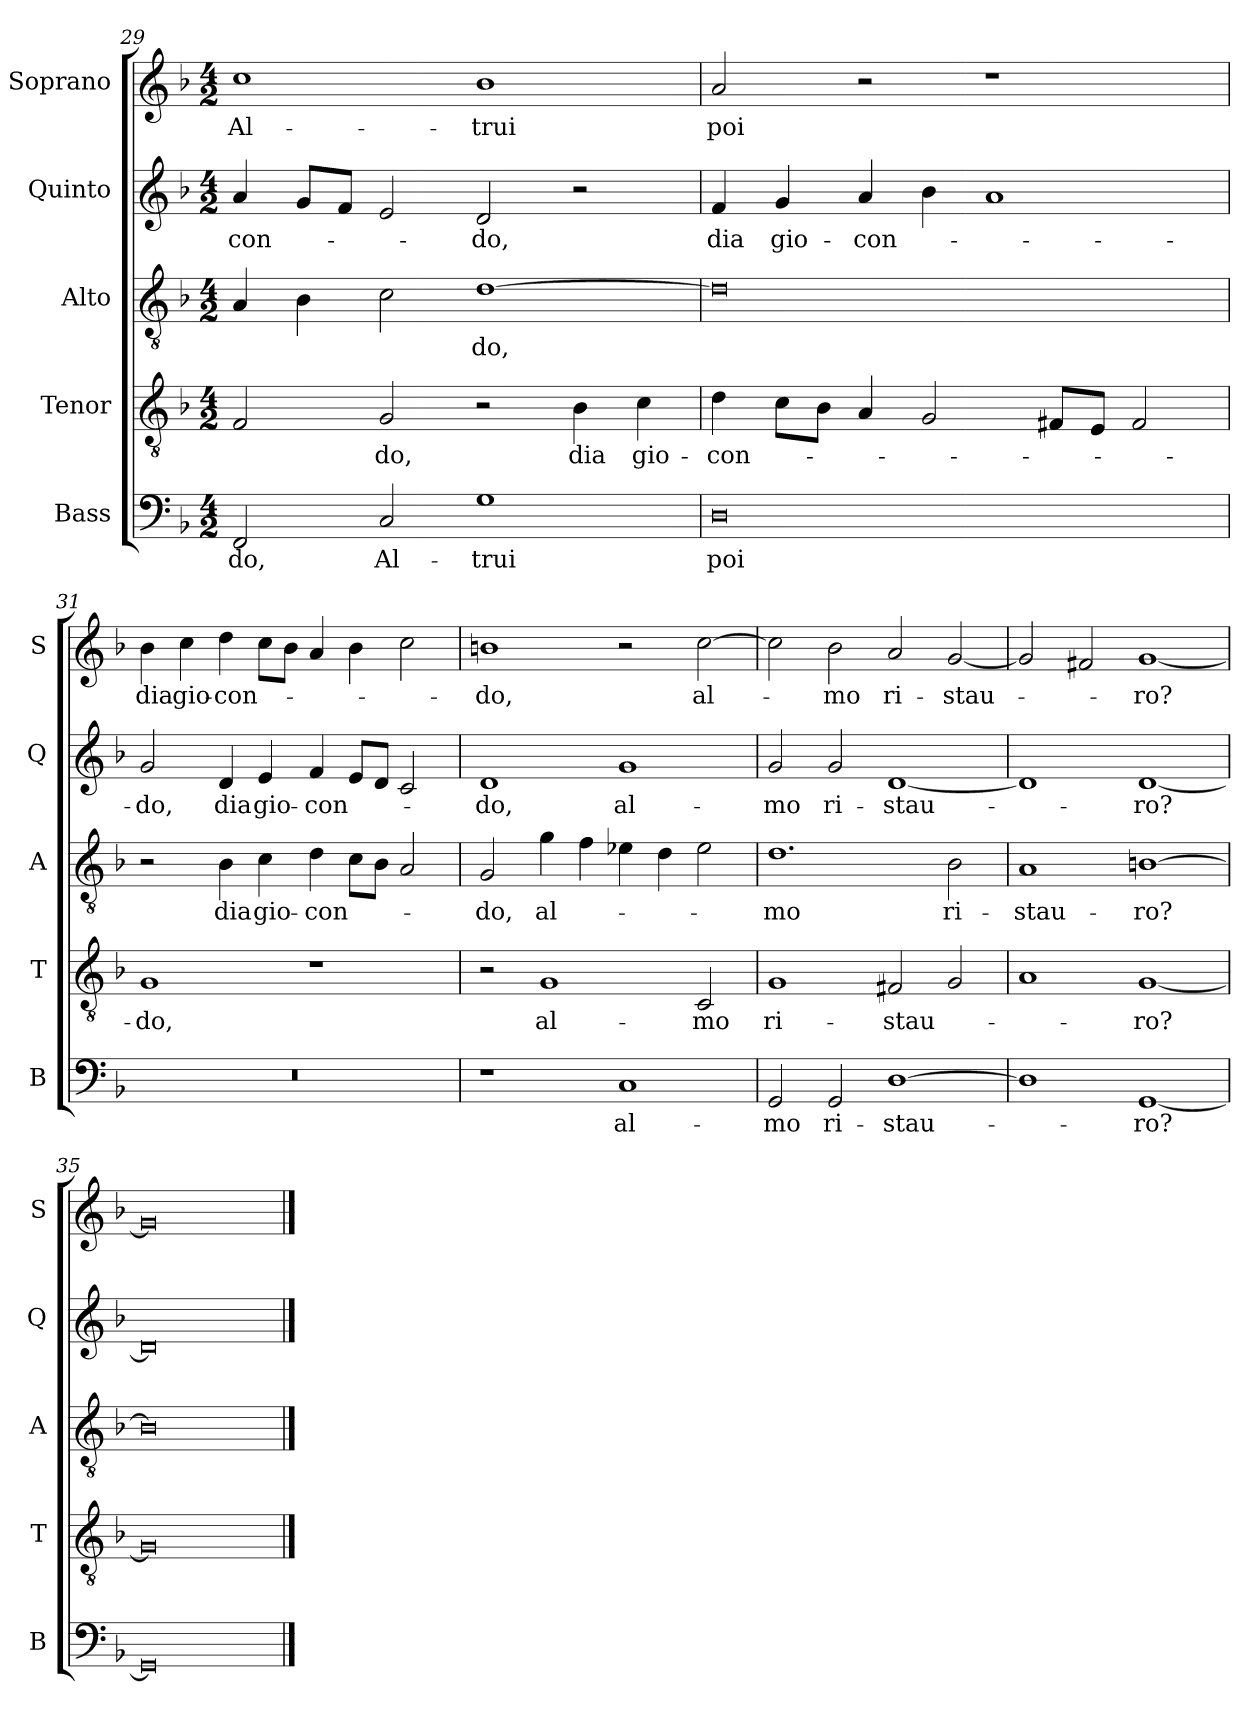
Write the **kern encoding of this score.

**kern	**text	**kern	**text	**kern	**text	**kern	**text	**kern	**text
*part5	*part5	*part4	*part4	*part3	*part3	*part2	*part2	*part1	*part1
*staff5	*staff5	*staff4	*staff4	*staff3	*staff3	*staff2	*staff2	*staff1	*staff1
*I"Bass	*	*I"Tenor	*	*I"Alto	*	*I"Quinto	*	*I"Soprano	*
*I'B	*	*I'T	*	*I'A	*	*I'Q	*	*I'S	*
*clefF4	*	*clefGv2	*	*clefGv2	*	*clefG2	*	*clefG2	*
*k[b-]	*	*k[b-]	*	*k[b-]	*	*k[b-]	*	*k[b-]	*
*F:	*	*F:	*	*F:	*	*F:	*	*F:	*
*M4/2	*	*M4/2	*	*M4/2	*	*M4/2	*	*M4/2	*
=29	=29	=29	=29	=29	=29	=29	=29	=29	=29
!	!LO:LY:b	!	!	!	!	!	!LO:LY:b	!	!LO:LY:b
2FF/	-do,	2F/	.	4A/	.	4a/	-con-	1cc	Al-
.	.	.	.	4B-\	.	8g/L	.	.	.
.	.	.	.	.	.	8f/J	.	.	.
!	!LO:LY:b	!	!LO:LY:b	!	!	!	!	!	!
2C/	Al-	2G/	-do,	2c\	.	2e/	.	.	.
!	!LO:LY:b	!	!	!	!LO:LY:b	!	!LO:LY:b	!	!LO:LY:b
1G	-trui	2r	.	[1d	-do,	2d/	-do,	1b-	-trui
!	!	!	!LO:LY:b	!	!	!	!	!	!
.	.	4B-\	dia	.	.	2r	.	.	.
!	!	!	!LO:LY:b	!	!	!	!	!	!
.	.	4c\	gio-	.	.	.	.	.	.
=30	=30	=30	=30	=30	=30	=30	=30	=30	=30
!	!LO:LY:b	!	!LO:LY:b	!	!	!	!LO:LY:b	!	!LO:LY:b
0D	poi	4d\	-con-	0d]	.	4f/	dia	2a/	poi
!	!	!	!	!	!	!	!LO:LY:b	!	!
.	.	8c\L	.	.	.	4g/	gio-	.	.
.	.	8B-\J	.	.	.	.	.	.	.
!	!	!	!	!	!	!	!LO:LY:b	!	!
.	.	4A/	.	.	.	4a/	-con-	2r	.
.	.	2G/	.	.	.	4b-\	.	.	.
.	.	.	.	.	.	1a	.	1r	.
.	.	8F#X/L	.	.	.	.	.	.	.
.	.	8E/J	.	.	.	.	.	.	.
.	.	2F#/	.	.	.	.	.	.	.
!!LO:LB:g=z
=31	=31	=31	=31	=31	=31	=31	=31	=31	=31
!	!	!	!LO:LY:b	!	!	!	!LO:LY:b	!	!LO:LY:b
0r	.	1G	-do,	2r	.	2g/	-do,	4b-\	dia
!	!	!	!	!	!	!	!	!	!LO:LY:b
.	.	.	.	.	.	.	.	4cc\	gio-
!	!	!	!	!	!LO:LY:b	!	!LO:LY:b	!	!LO:LY:b
.	.	.	.	4B-\	dia	4d/	dia	4dd\	-con-
!	!	!	!	!	!LO:LY:b	!	!LO:LY:b	!	!
.	.	.	.	4c\	gio-	4e/	gio-	8cc\L	.
.	.	.	.	.	.	.	.	8b-\J	.
!	!	!	!	!	!LO:LY:b	!	!LO:LY:b	!	!
.	.	1r	.	4d\	-con-	4f/	-con-	4a/	.
.	.	.	.	8c\L	.	8e/L	.	4b-\	.
.	.	.	.	8B-\J	.	8d/J	.	.	.
.	.	.	.	2A/	.	2c/	.	2cc\	.
=32	=32	=32	=32	=32	=32	=32	=32	=32	=32
!	!	!	!	!	!LO:LY:b	!	!LO:LY:b	!	!LO:LY:b
1r	.	2r	.	2G/	-do,	1d	-do,	1bn	-do,
!	!	!	!LO:LY:b	!	!LO:LY:b	!	!	!	!
.	.	1G	al-	4g\	al-	.	.	.	.
.	.	.	.	4f\	.	.	.	.	.
!	!LO:LY:b	!	!	!	!	!	!LO:LY:b	!	!
1C	al-	.	.	4e-X\	.	1g	al-	2r	.
.	.	.	.	4d\	.	.	.	.	.
!	!	!	!LO:LY:b	!	!	!	!	!	!LO:LY:b
.	.	2C/	-mo	2e-\	.	.	.	[2cc\	al-
=33	=33	=33	=33	=33	=33	=33	=33	=33	=33
!	!LO:LY:b	!	!LO:LY:b	!	!LO:LY:b	!	!LO:LY:b	!	!
2GG/	-mo	1G	ri-	1.d	-mo	2g/	-mo	2cc\]	.
!	!LO:LY:b	!	!	!	!	!	!LO:LY:b	!	!LO:LY:b
2GG/	ri-	.	.	.	.	2g/	ri-	2b-\	-mo
!	!LO:LY:b	!	!LO:LY:b	!	!	!	!LO:LY:b	!	!LO:LY:b
[1D	-stau-	2F#X/	-stau-	.	.	[1d	-stau-	2a/	ri-
!	!	!	!	!	!LO:LY:b	!	!	!	!LO:LY:b
.	.	2G/	.	2B-\	ri-	.	.	[2g/	-stau-
=34	=34	=34	=34	=34	=34	=34	=34	=34	=34
!	!	!	!	!	!LO:LY:b	!	!	!	!
1D]	.	1A	.	1A	-stau-	1d]	.	2g/]	.
.	.	.	.	.	.	.	.	2f#X/	.
!	!LO:LY:b	!	!LO:LY:b	!	!LO:LY:b	!	!LO:LY:b	!	!LO:LY:b
[1GG	-ro?	[1G	-ro?	[1Bn	-ro?	[1d	-ro?	[1g	-ro?
=35	=35	=35	=35	=35	=35	=35	=35	=35	=35
0GG]	.	0G]	.	0B]	.	0d]	.	0g]	.
==	==	==	==	==	==	==	==	==	==
*-	*-	*-	*-	*-	*-	*-	*-	*-	*-
